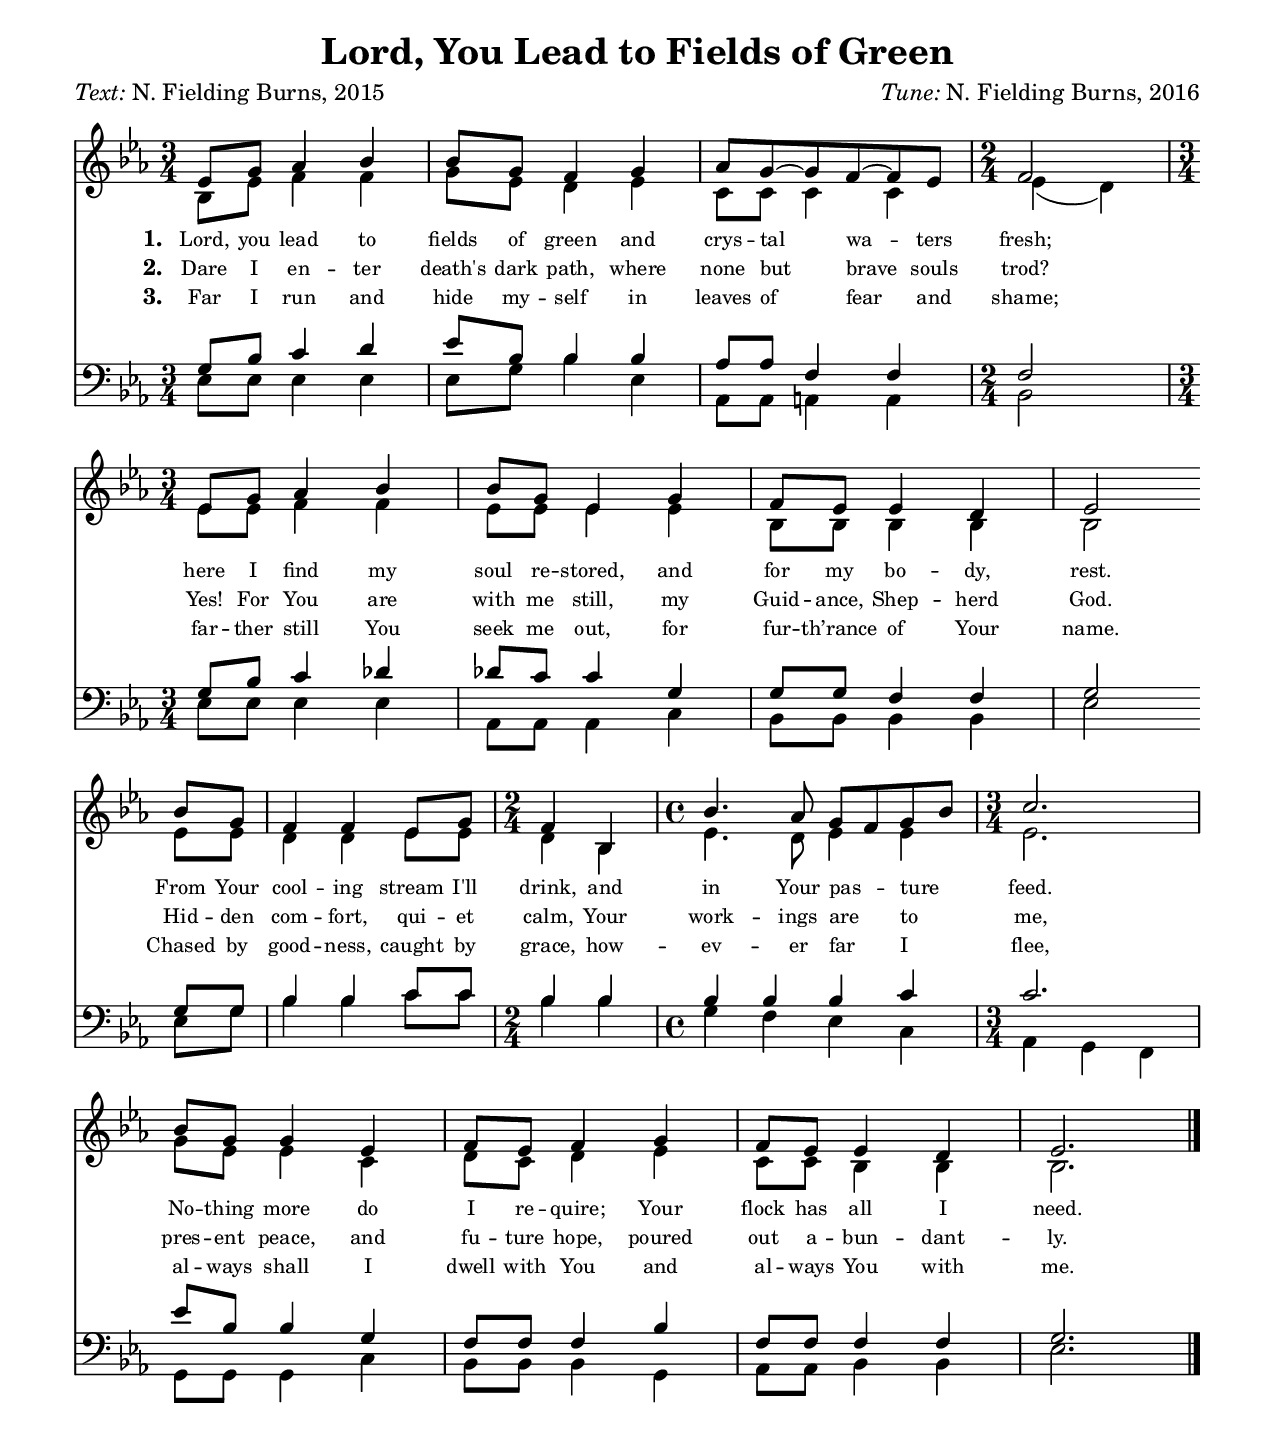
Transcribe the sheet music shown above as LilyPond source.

\include "hymn.ily"

\header
{
  title = "Lord, You Lead to Fields of Green"
  poet = \markup \poet "N. Fielding Burns, 2015"
  composer = \markup \composer "N. Fielding Burns, 2016"
}

global =
{
  \time 3/4
  \key ees \major
}

stanzas = <<
  \new Lyrics \lyricsto "sopranos" {
    \set stanza = "1. "

    Lord, you lead to fields of green
    and crys -- tal wa -- ters fresh;
    here I find my soul re -- stored,
    and for my bo -- dy, rest.

    From Your cool -- ing stream I'll drink,
    and in Your pas -- _ ture _ feed.
    No -- thing more do I re -- quire;
    Your flock has all I need.
  }

  \new Lyrics \lyricsto "sopranos" {
    \set stanza = "2. "

    Dare I en -- ter death's dark path,
    where none but brave souls trod?
    Yes! For You are with me still,
    my Guid -- ance, Shep -- herd God.

    Hid -- den com -- fort, qui -- et calm,
    Your work -- ings are _ to _ me,
    pres -- ent peace, and fu -- ture hope,
    poured out a -- bun -- dant -- ly.
  }

  \new Lyrics \lyricsto "sopranos" {
    \set stanza = "3. "

    Far I run and hide my -- self
    in leaves of fear and shame;
    far -- ther still You seek me out,
    for fur -- th’rance of Your name.

    Chased by good -- ness, caught by grace,
    how -- ev -- er far _ I _ flee,
    al -- ways shall I dwell with You
    and al -- ways You with me.
  }
>>

soprano = \relative c' {
  ees8 g aes4 bes
  bes8 g f4 g
  aes8 g~ g f~ f ees
  \time 2/4
  f2

  \break

  \time 3/4
  ees8 g aes4 bes
  bes8 g ees4 g
  f8 ees ees4 d
  ees2

  \linebreak

  bes'8 g
  f4 f ees8 g
  \time 2/4
  f4 bes,
  \time 4/4
  bes'4. aes8 g f g bes
  \time 3/4
  c2.

  \break

  bes8 g g4 ees
  f8 ees f4 g
  f8 ees ees4 d
  ees2.
}

alto = \relative c' {
  bes8 ees f4 f
  g8 ees d4 ees
  c8 c c4 c
  ees4( d)

  ees8 ees f4 f
  ees8 ees ees4 ees
  bes8 bes bes4 bes
  bes2

  ees8 ees d4 d
  ees8 ees d4 bes
  ees4. d8 ees4 ees4
  ees2.

  g8 ees ees4 c
  d8 c d4 ees
  c8 c bes4 bes
  bes2.
}

tenor = \relative c' {
  g8 bes c4 d
  ees8 bes bes4 bes
  aes8 aes f4 f
  f2

  g8 bes c4 des
  des8 c c4 g
  g8 g f4 f
  g2

  g8 g bes4 bes
  c8 c bes4 bes
  bes bes bes c
  c2.

  ees8 bes bes4 g
  f8 f f4 bes
  f8 f f4 f
  g2.
}

bass = \relative c {
  ees8 ees ees4 ees
  ees8 g bes4 ees,
  aes,8 aes a4 a
  bes2

  ees8 ees ees4 ees
  aes,8 aes aes4 c
  bes8 bes bes4 bes
  ees2

  ees8 g bes4 bes
  c8 c bes4 bes
  g f ees c
  aes g f

  g8 g g4 c
  bes8 bes bes4 g
  aes8 aes bes4 bes
  ees2.
}

\include "hymn-template.ily"